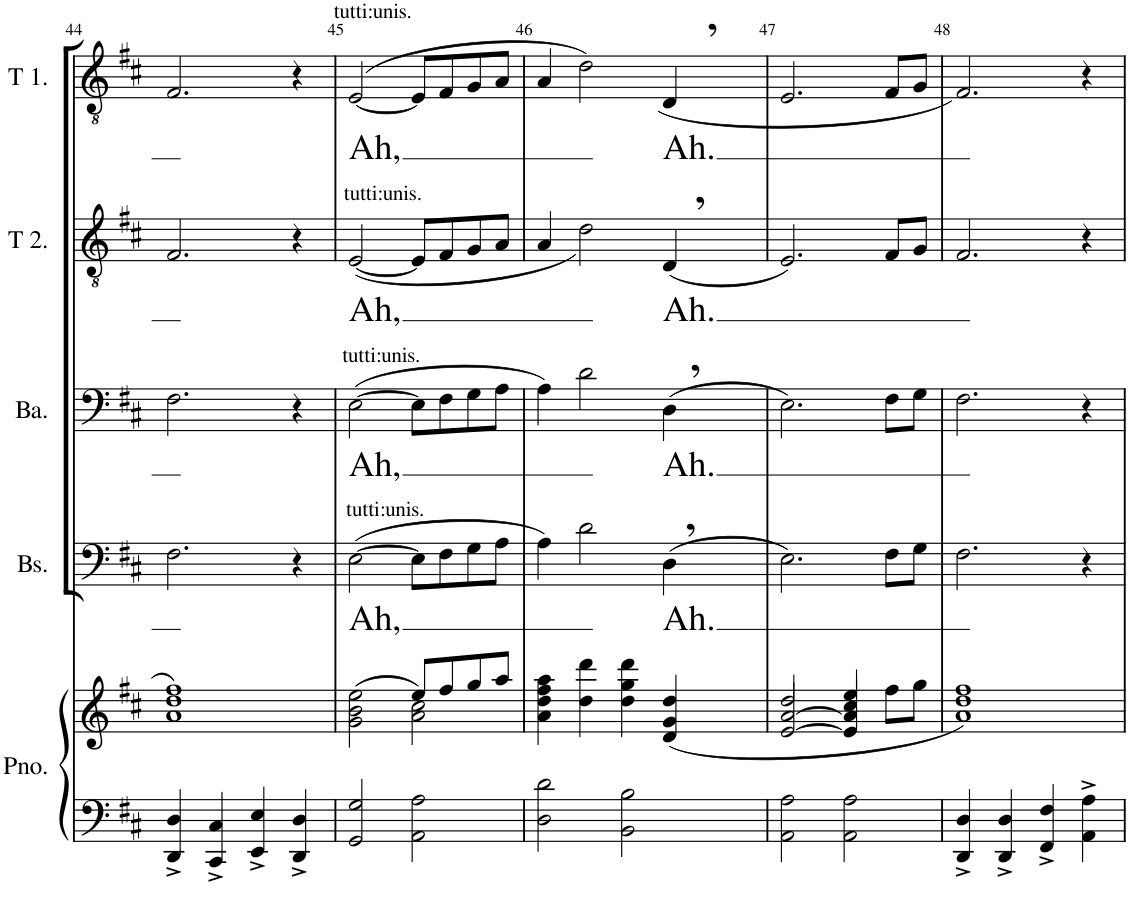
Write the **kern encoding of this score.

**kern	**kern	**kern	**text	**kern	**text	**kern	**text	**kern	**text
*part5	*part5	*part4	*part4	*part3	*part3	*part2	*part2	*part1	*part1
*staff6	*staff5	*staff4	*staff4	*staff3	*staff3	*staff2	*staff2	*staff1	*staff1
*I"Piano	*	*I"Bas	*	*I"Bariton	*	*I"Tenor 2.	*	*I"Tenor 1.	*
*I'Pno.	*	*I'Bs.	*	*I'Ba.	*	*I'T 2.	*	*I'T 1.	*
!!LO:PB:g=z
*clefF4	*clefG2	*clefF4	*	*clefF4	*	*clefG2	*	*clefG2	*
*k[f#c#]	*k[f#c#]	*k[f#c#]	*	*k[f#c#]	*	*k[f#c#]	*	*k[f#c#]	*
=44	=44	=44	=44	=44	=44	=44	=44	=44	=44
4DD/^ 4D/^	1a 1dd 1ff#	2.F#\	.	2.F#\	.	2.F#/	.	2.F#/	.
4CC#/^ 4C#/^	.	.	.	.	.	.	.	.	.
4EE/^ 4E/^	.	.	.	.	.	.	.	.	.
4DD/^ 4D/^	.	4r	.	4r	.	4r	.	4r	.
=45	=45	=45	=45	=45	=45	=45	=45	=45	=45
*	*^	*	*	*	*	*	*	*	*
!	!	!	!	!	!	!	!	!	!LO:TX:a:t=tutti&colon;unis.	!
!	!	!	!	!	!	!	!LO:TX:a:t=tutti&colon;unis.	!	!	!
!	!	!	!	!	!LO:TX:a:t=tutti&colon;unis.	!	!	!	!	!
!	!	!	!LO:TX:a:t=tutti&colon;unis.	!	!	!	!	!	!	!
!	!	!	!	!LO:LY:b	!	!LO:LY:b	!	!LO:LY:b	!	!LO:LY:b
2GG/ 2G/	(2ee\	2g\ 2b\	([2E\	Ah,	([2E\	Ah,	(<[2E/	Ah,	([2E/	Ah,
2AA\ 2A\	8ee/L)	2a\ 2cc#\	8E\L]	.	8E\L]	.	8E/L]	.	8E/L]	.
.	8ff#/	.	8F#\	.	8F#\	.	8F#/	.	8F#/	.
.	8gg/	.	8G\	.	8G\	.	8G/	.	8G/	.
.	8aa/J	.	8A\J	.	8A\J	.	8A/J	.	8A/J	.
*	*v	*v	*	*	*	*	*	*	*	*
=46	=46	=46	=46	=46	=46	=46	=46	=46	=46
2D\ 2d\	4a\ 4dd\ 4ff#\ 4aa\	4A\)	.	4A\)	.	4A/	.	4A/	.
.	4dd\ 4ddd\	2d\	.	2d\	.	2d\)	.	2d\)	.
2BB\ 2B\	4dd\ 4gg\ 4ddd\	.	.	.	.	.	.	.	.
!	!	!	!LO:LY:b	!	!LO:LY:b	!	!LO:LY:b	!	!LO:LY:b
.	(<4d/ 4g/ 4dd/	(4D,\	Ah.	(4D,\	Ah.	(4D,/	Ah.	(4D,/	Ah.
=47	=47	=47	=47	=47	=47	=47	=47	=47	=47
*	*^	*	*	*	*	*	*	*	*
2AA\ 2A\	2dd/	[2e/ [2a/	2.E\)	.	2.E\)	.	2.E/)	.	2.E/	.
2AA\ 2A\	4ee/	4e/] 4a/] 4cc#/	.	.	.	.	.	.	.	.
.	8ff#\L	4ryy	8F#\L	.	8F#\L	.	8F#/L	.	8F#/L	.
.	8gg\J	.	8G\J	.	8G\J	.	8G/J	.	8G/J	.
*	*v	*v	*	*	*	*	*	*	*	*
=48	=48	=48	=48	=48	=48	=48	=48	=48	=48
4DD/^ 4D/^	1a 1dd 1ff#)	2.F#\	.	2.F#\	.	2.F#/	.	2.F#/)	.
4DD/^ 4D/^	.	.	.	.	.	.	.	.	.
4FF#/^ 4F#/^	.	.	.	.	.	.	.	.	.
4AA\^ 4A\^	.	4r	.	4r	.	4r	.	4r	.
=	=	=	=	=	=	=	=	=	=
*-	*-	*-	*-	*-	*-	*-	*-	*-	*-
